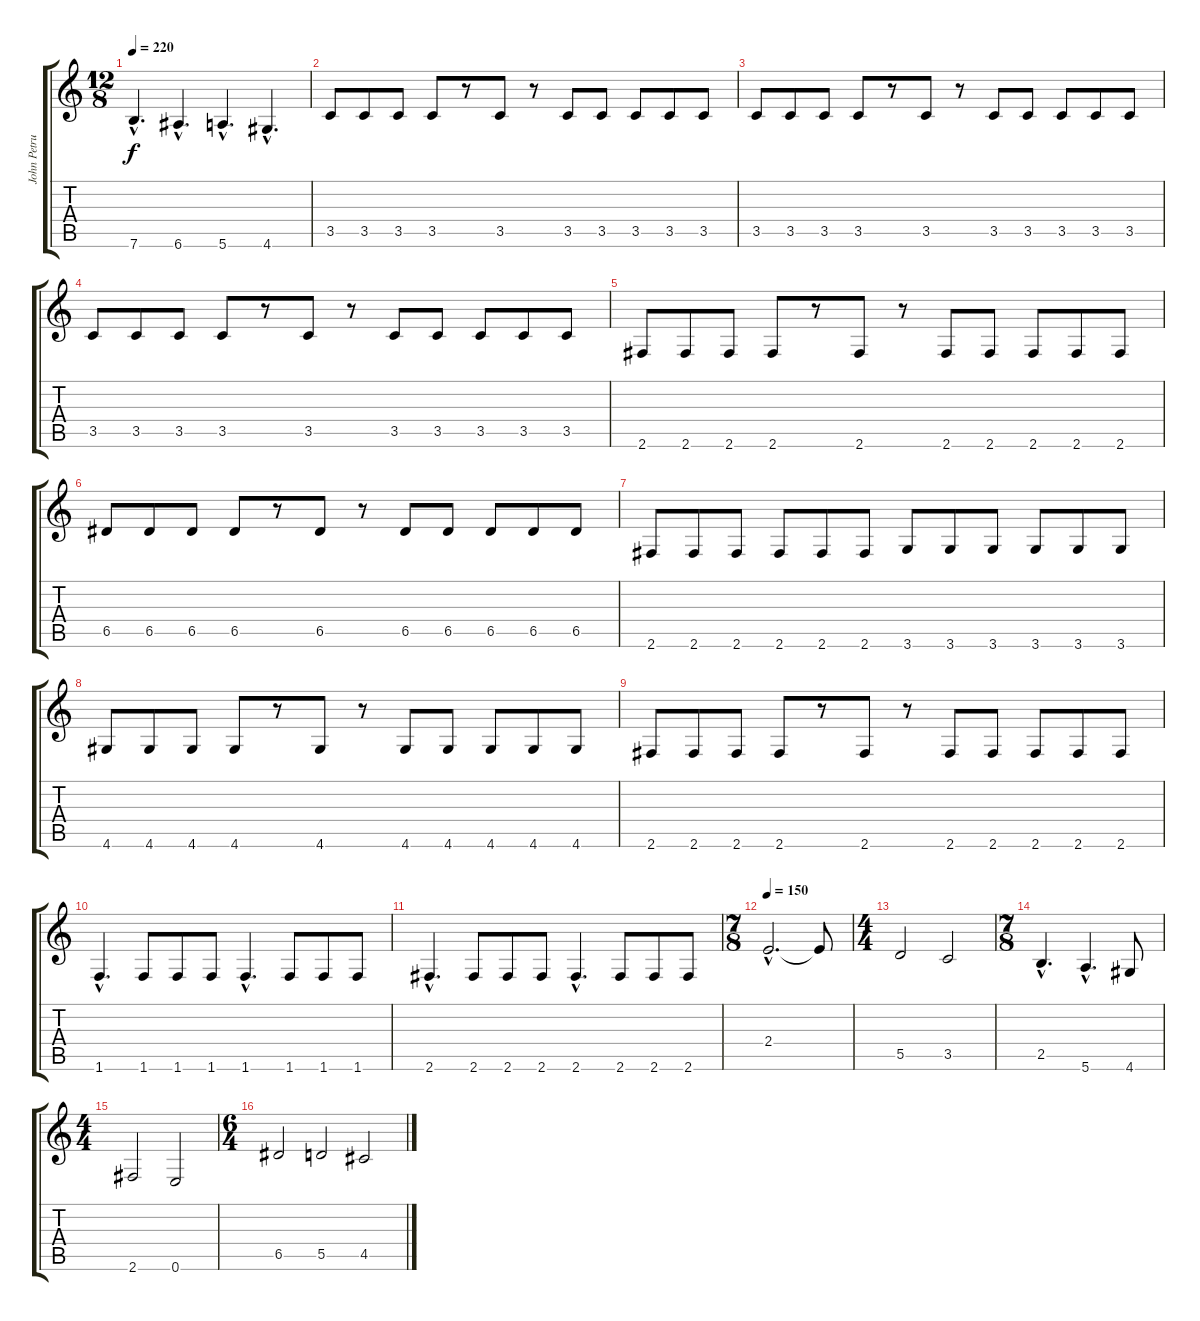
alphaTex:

\track ("John Petrucci" "John Petru") {instrument distortionguitar}
\staff {score tabs}
\tuning (E4 B3 G3 D3 A2 E2) {hide}
\ts (12 8)
\tempo 220
\clef g2
\ks c
7.6{hac}.4{d dy f} 6.6{hac}.4{d} 5.6{hac}.4{d} 4.6{hac}.4{d} |
3.5.8 3.5.8 3.5.8 3.5.8 r.8 3.5.8 r.8 3.5.8 3.5.8 3.5.8 3.5.8 3.5.8 |
3.5.8 3.5.8 3.5.8 3.5.8 r.8 3.5.8 r.8 3.5.8 3.5.8 3.5.8 3.5.8 3.5.8 |
3.5.8 3.5.8 3.5.8 3.5.8 r.8 3.5.8 r.8 3.5.8 3.5.8 3.5.8 3.5.8 3.5.8 |
2.6.8 2.6.8 2.6.8 2.6.8 r.8 2.6.8 r.8 2.6.8 2.6.8 2.6.8 2.6.8 2.6.8 |
6.5.8 6.5.8 6.5.8 6.5.8 r.8 6.5.8 r.8 6.5.8 6.5.8 6.5.8 6.5.8 6.5.8 |
2.6.8 2.6.8 2.6.8 2.6.8 2.6.8 2.6.8 3.6.8 3.6.8 3.6.8 3.6.8 3.6.8 3.6.8 |
4.6.8 4.6.8 4.6.8 4.6.8 r.8 4.6.8 r.8 4.6.8 4.6.8 4.6.8 4.6.8 4.6.8 |
2.6.8 2.6.8 2.6.8 2.6.8 r.8 2.6.8 r.8 2.6.8 2.6.8 2.6.8 2.6.8 2.6.8 |
1.6{hac}.4{d} 1.6.8 1.6.8 1.6.8 1.6{hac}.4{d} 1.6.8 1.6.8 1.6.8 |
2.6{hac}.4{d} 2.6.8 2.6.8 2.6.8 2.6{hac}.4{d} 2.6.8 2.6.8 2.6.8 |
\ts (7 8)
\tempo 150
2.4{hac}.2{d} 2.4{t}.8 |
\ts (4 4)
5.5.2 3.5.2 |
\ts (7 8)
2.5{hac}.4{d} 5.6{hac}.4{d} 4.6.8 |
\ts (4 4)
2.6.2 0.6.2 |
\ts (6 4)
6.5.2 5.5.2 4.5.2
